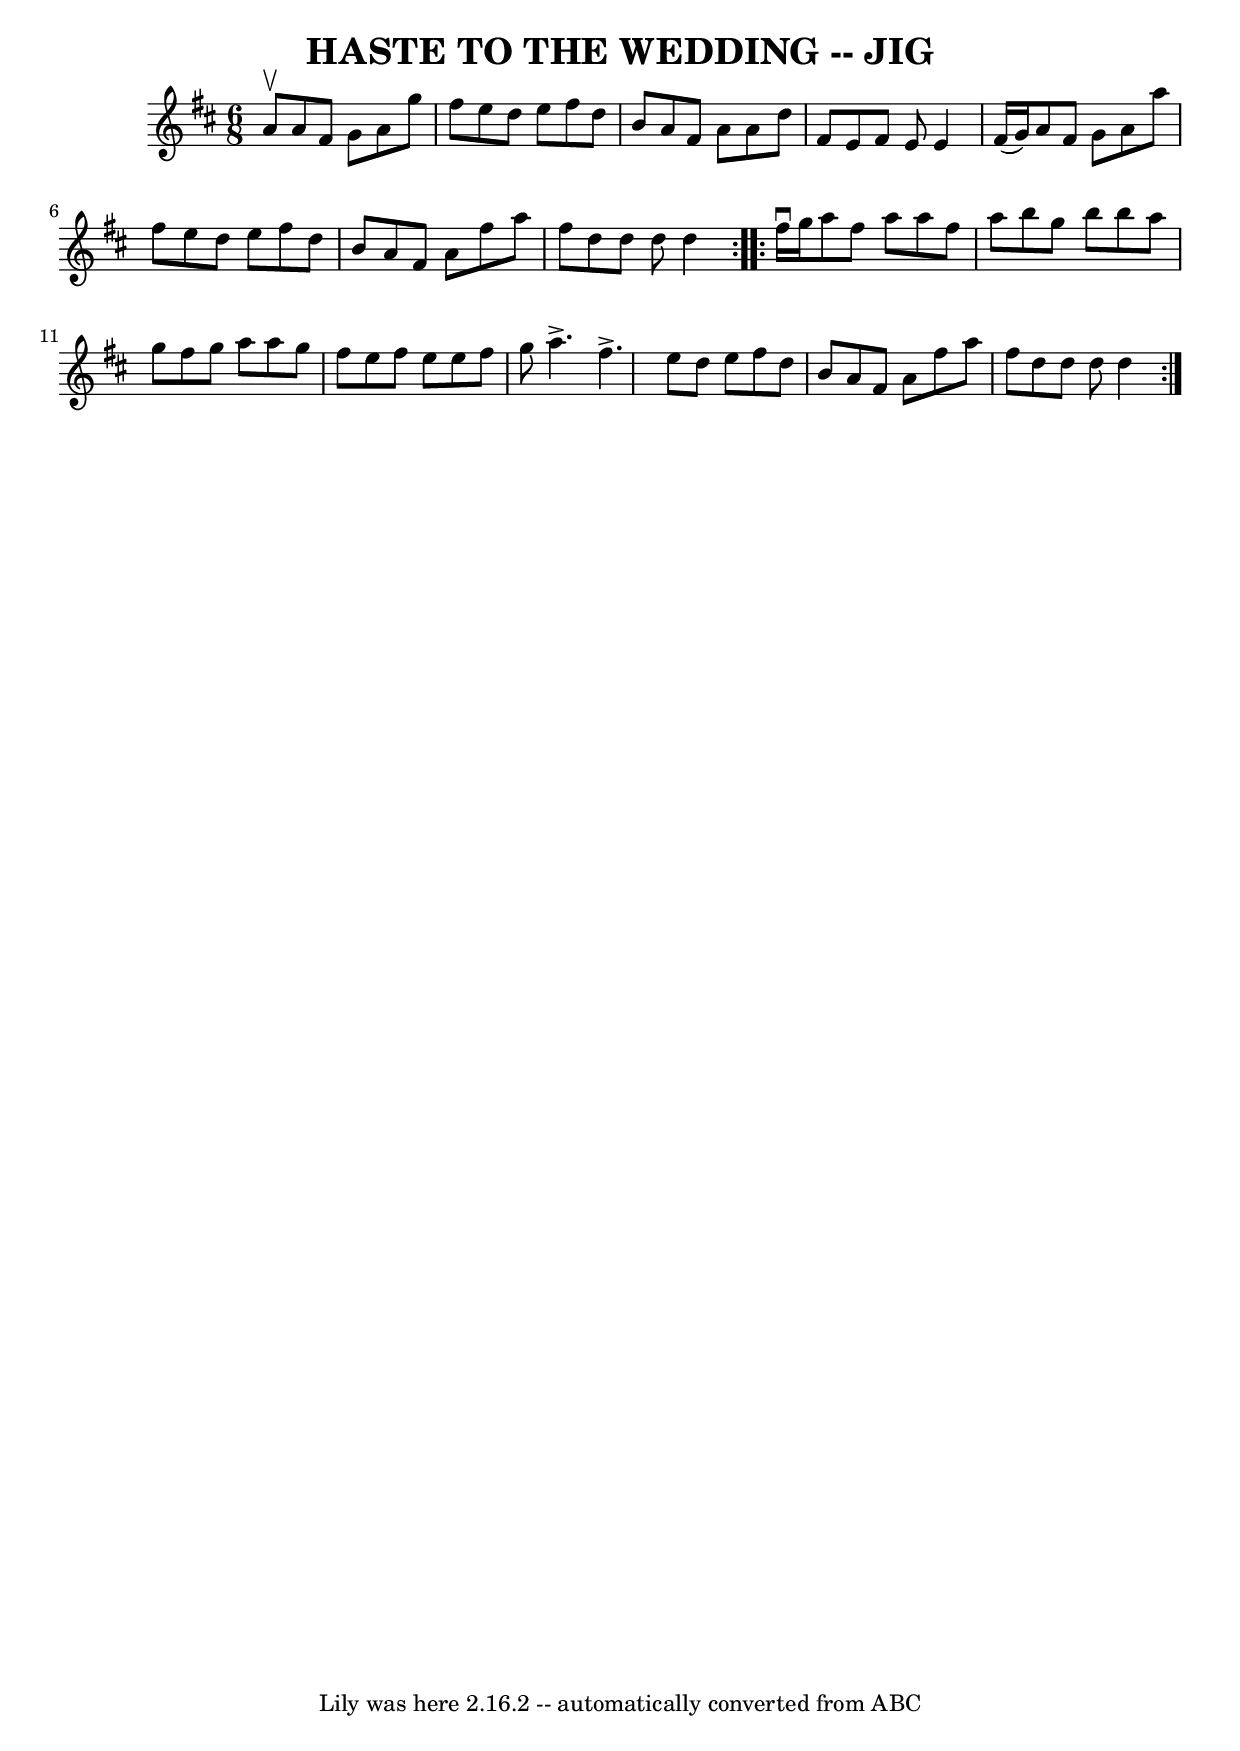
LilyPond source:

\version "2.16.2"
\include "Mammoth.ily"
\header {
  %% book = "Ryan's Mammoth Collection of Fiddle Tunes"
  crossRefNumber = "1"
  footnotes = ""
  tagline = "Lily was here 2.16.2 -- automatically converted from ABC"
  title = "HASTE TO THE WEDDING -- JIG"

}
voicedefault =  {



  \repeat volta 2 {

    \time 6/8 
    \key d \major
    a'8^\upbow       |
    a'8 fis'8 g'8    
    a'8 g''8 fis''8    |
    e''8 d''8 e''8 fis''8 d''8    
    b'8    |
    a'8 fis'8 a'8 a'8 d''8 fis'8    |
    e'8 
    fis'8 e'8 e'4 fis'16 (g'16)       |
    a'8 fis'8    
    g'8 a'8 a''8 fis''8    |
    e''8 d''8 e''8 fis''8    
    d''8 b'8    |
    a'8 fis'8 a'8 fis''8 a''8 fis''8    
    |
    d''8 d''8 d''8 d''4  
  }     
  \repeat volta 2 {
    fis''16 ^\downbow g''16        |
    a''8 fis''8 a''8 a''8 fis''8    
    a''8    |
    b''8 g''8 b''8 b''8 a''8 g''8    |
    
    fis''8 g''8 a''8 a''8 g''8 fis''8    |
    e''8 fis''8   
    e''8 e''8 fis''8 g''8        |
    a''4.^\accent fis''4. ^\accent   |
    e''8 d''8 e''8 fis''8 d''8 b'8    |
    
    a'8 fis'8 a'8 fis''8 a''8 fis''8    |
    d''8 d''8    
    d''8 d''4  
  }   

}

\score{
  <<

    \context Staff="default"
    {
      \voicedefault 
      
    }

  >>
  \layout {
    
  }
  \midi {
  }

}
